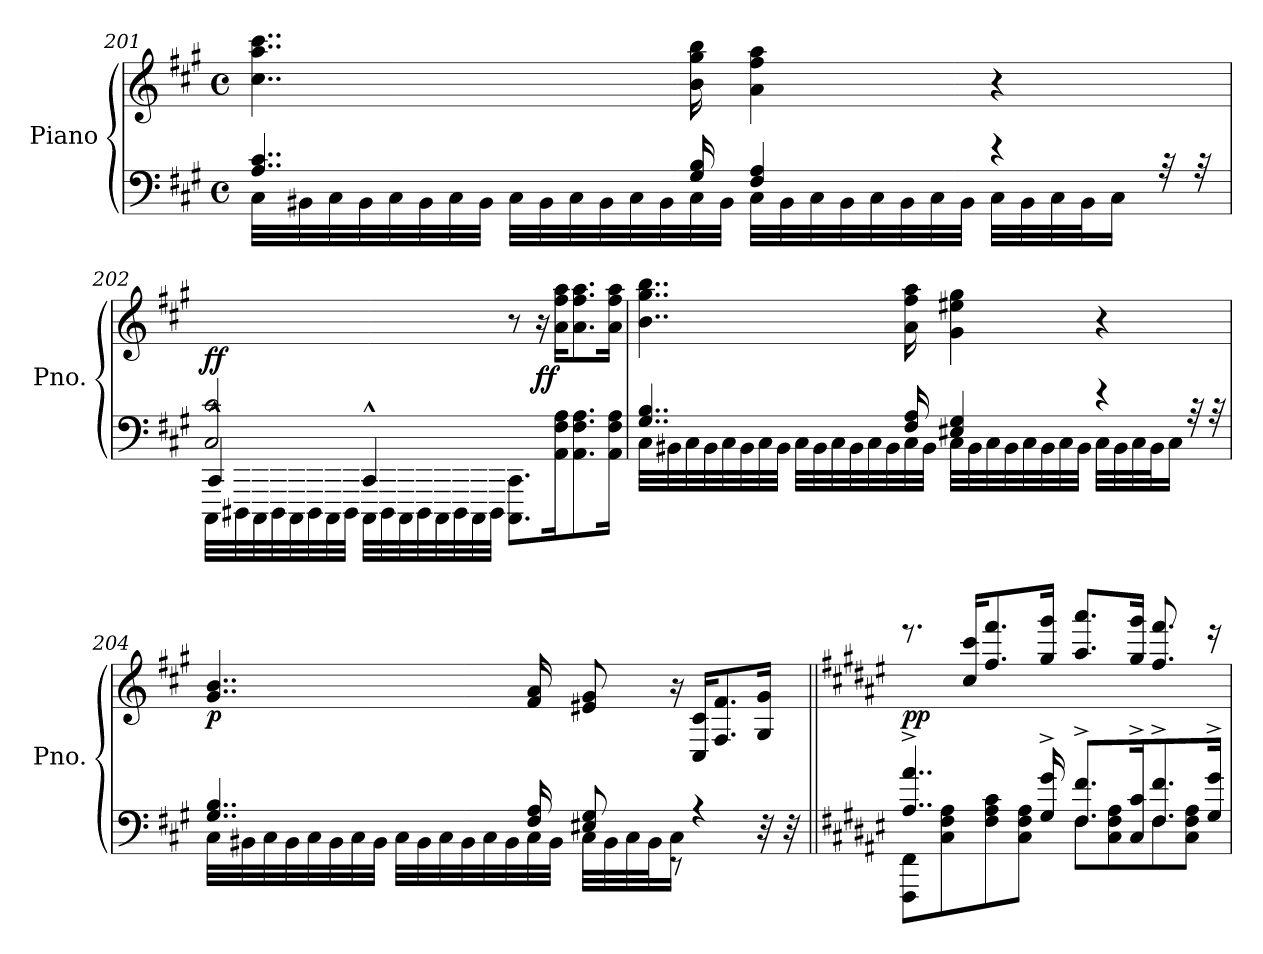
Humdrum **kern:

**kern	**kern	**dynam
*part1	*part1	*part1
*staff2	*staff1	*staff1/2
*I"Piano	*	*
*I'Pno.	*	*
*clefF4	*clefG2	*
*k[f#c#g#]	*k[f#c#g#]	*
*M4/4	*M4/4	*
*met(c)	*met(c)	*
=201	=201	=201
*^	*	*
32C#\LLL	4..A/ 4..c#/	4..cc#\ 4..aa\ 4..ccc#\	.
32BB#X\	.	.	.
32C#\	.	.	.
32BB#\	.	.	.
32C#\	.	.	.
32BB#\	.	.	.
32C#\	.	.	.
32BB#\JJJ	.	.	.
32C#\LLL	.	.	.
32BB#\	.	.	.
32C#\	.	.	.
32BB#\	.	.	.
32C#\	.	.	.
32BB#\	.	.	.
32C#\	16G#/ 16B/	16b\ 16gg#\ 16bb\	.
32BB#\JJJ	.	.	.
32C#\LLL	4F#/ 4A/	4a\ 4ff#\ 4aa\	.
32BB#\	.	.	.
32C#\	.	.	.
32BB#\	.	.	.
32C#\	.	.	.
32BB#\	.	.	.
32C#\	.	.	.
32BB#\JJJ	.	.	.
32C#\LLL	4re	4r	.
32BB#\	.	.	.
32C#\	.	.	.
32BB#\J	.	.	.
16C#\JJ	.	.	.
32r	.	.	.
32r	.	.	.
!!LO:LB:g=z
=202	=202	=202	=202
*	*^	*	*
!	!	!	!	!LO:DY:b
2C#/ 2c#/	32CCC#\LLL	4CC#^^/	2ryy	ff
.	32DDD#X\	.	.	.
.	32CCC#\	.	.	.
.	32DDD#\	.	.	.
.	32CCC#\	.	.	.
.	32DDD#\	.	.	.
.	32CCC#\	.	.	.
.	32DDD#\JJJ	.	.	.
.	32CCC#\LLL	4CC#^^/	.	.
.	32DDD#\	.	.	.
.	32CCC#\	.	.	.
.	32DDD#\	.	.	.
.	32CCC#\	.	.	.
.	32DDD#\	.	.	.
.	32CCC#\	.	.	.
.	32DDD#\JJJ	.	.	.
2ryy	8.CCC#\ 8.CC#\L	2ryy	8r	.
!	!	!	!	!LO:DY:b
.	.	.	16r	ff
.	16AA\ 16F#\ 16A\K	.	16a\ 16ff#\ 16aa\KL	.
.	8.AA\ 8.F#\ 8.A\	.	8.a\ 8.ff#\ 8.aa\	.
.	16AA\ 16F#\ 16A\Jk	.	16a\ 16ff#\ 16aa\Jk	.
*	*v	*v	*	*
=203	=203	=203	=203
32C#\LLL	4..G#/ 4..B/	4..b\ 4..gg#\ 4..bb\	.
32BB#X\	.	.	.
32C#\	.	.	.
32BB#\	.	.	.
32C#\	.	.	.
32BB#\	.	.	.
32C#\	.	.	.
32BB#\JJJ	.	.	.
32C#\LLL	.	.	.
32BB#\	.	.	.
32C#\	.	.	.
32BB#\	.	.	.
32C#\	.	.	.
32BB#\	.	.	.
32C#\	16F#/ 16A/	16a\ 16ff#\ 16aa\	.
32BB#\JJJ	.	.	.
32C#\LLL	4E#X/ 4G#/	4g#\ 4ee#X\ 4gg#\	.
32BB#\	.	.	.
32C#\	.	.	.
32BB#\	.	.	.
32C#\	.	.	.
32BB#\	.	.	.
32C#\	.	.	.
32BB#\JJJ	.	.	.
32C#\LLL	4re	4r	.
32BB#\	.	.	.
32C#\	.	.	.
32BB#\J	.	.	.
16C#\JJ	.	.	.
32r	.	.	.
32r	.	.	.
!!LO:LB:g=z
=204	=204	=204	=204
*	*	*MM40	*
!	!	!	!LO:DY:b
32C#\LLL	4..G#/ 4..B/	4..g#/ 4..b/	p
32BB#X\	.	.	.
32C#\	.	.	.
32BB#\	.	.	.
32C#\	.	.	.
32BB#\	.	.	.
32C#\	.	.	.
32BB#\JJJ	.	.	.
32C#\LLL	.	.	.
32BB#\	.	.	.
32C#\	.	.	.
32BB#\	.	.	.
32C#\	.	.	.
32BB#\	.	.	.
32C#\	16F#/ 16A/	16f#/ 16a/	.
32BB#\JJJ	.	.	.
*	*	*MM30	*
32C#\LLL	8E#X/ 8G#/	8e#X/ 8g#/	.
32BB#\	.	.	.
32C#\	.	.	.
32BB#\J	.	.	.
*	*	*MM5	*
16C#\JJ	8r	16r	.
*	*	*MM52	*
4r	.	16C#/ 16c#/KL	.
.	4ryy	8.F#/ 8.f#/	.
32r	.	16G#/ 16g#/Jk	.
32r	.	.	.
=205||	=205||	=205||	=205||
*k[f#c#g#d#a#e#]	*	*k[f#c#g#d#a#e#]	*
!	!	!	!LO:DY:b
4..A#/^ 4..a#/^	8FFF#\ 8FF#\L	8.reee	pp
.	8C#\ 8F#\ 8A#\	.	.
.	.	16cc#/ 16ccc#/KL	.
.	8F#\ 8A#\ 8c#\	8.ff#/ 8.fff#/	.
.	8C#\ 8F#\ 8A#\J	.	.
16G#/^ 16g#/^	.	16gg#/ 16ggg#/Jk	.
8.F#/^ 8.f#/^L	8F#\L	8.aa#/ 8.aaa#/L	.
.	8C#\ 8F#\ 8A#\	.	.
16C#/^ 16c#/^K	.	16gg#/ 16ggg#/Jk	.
8.F#/^ 8.f#/^	8F#\	8.ff#/ 8.fff#/	.
.	8C#\ 8F#\ 8A#\J	.	.
16G#/^ 16g#/^Jk	.	16reee	.
*v	*v	*	*
=	=	=
*-	*-	*-
